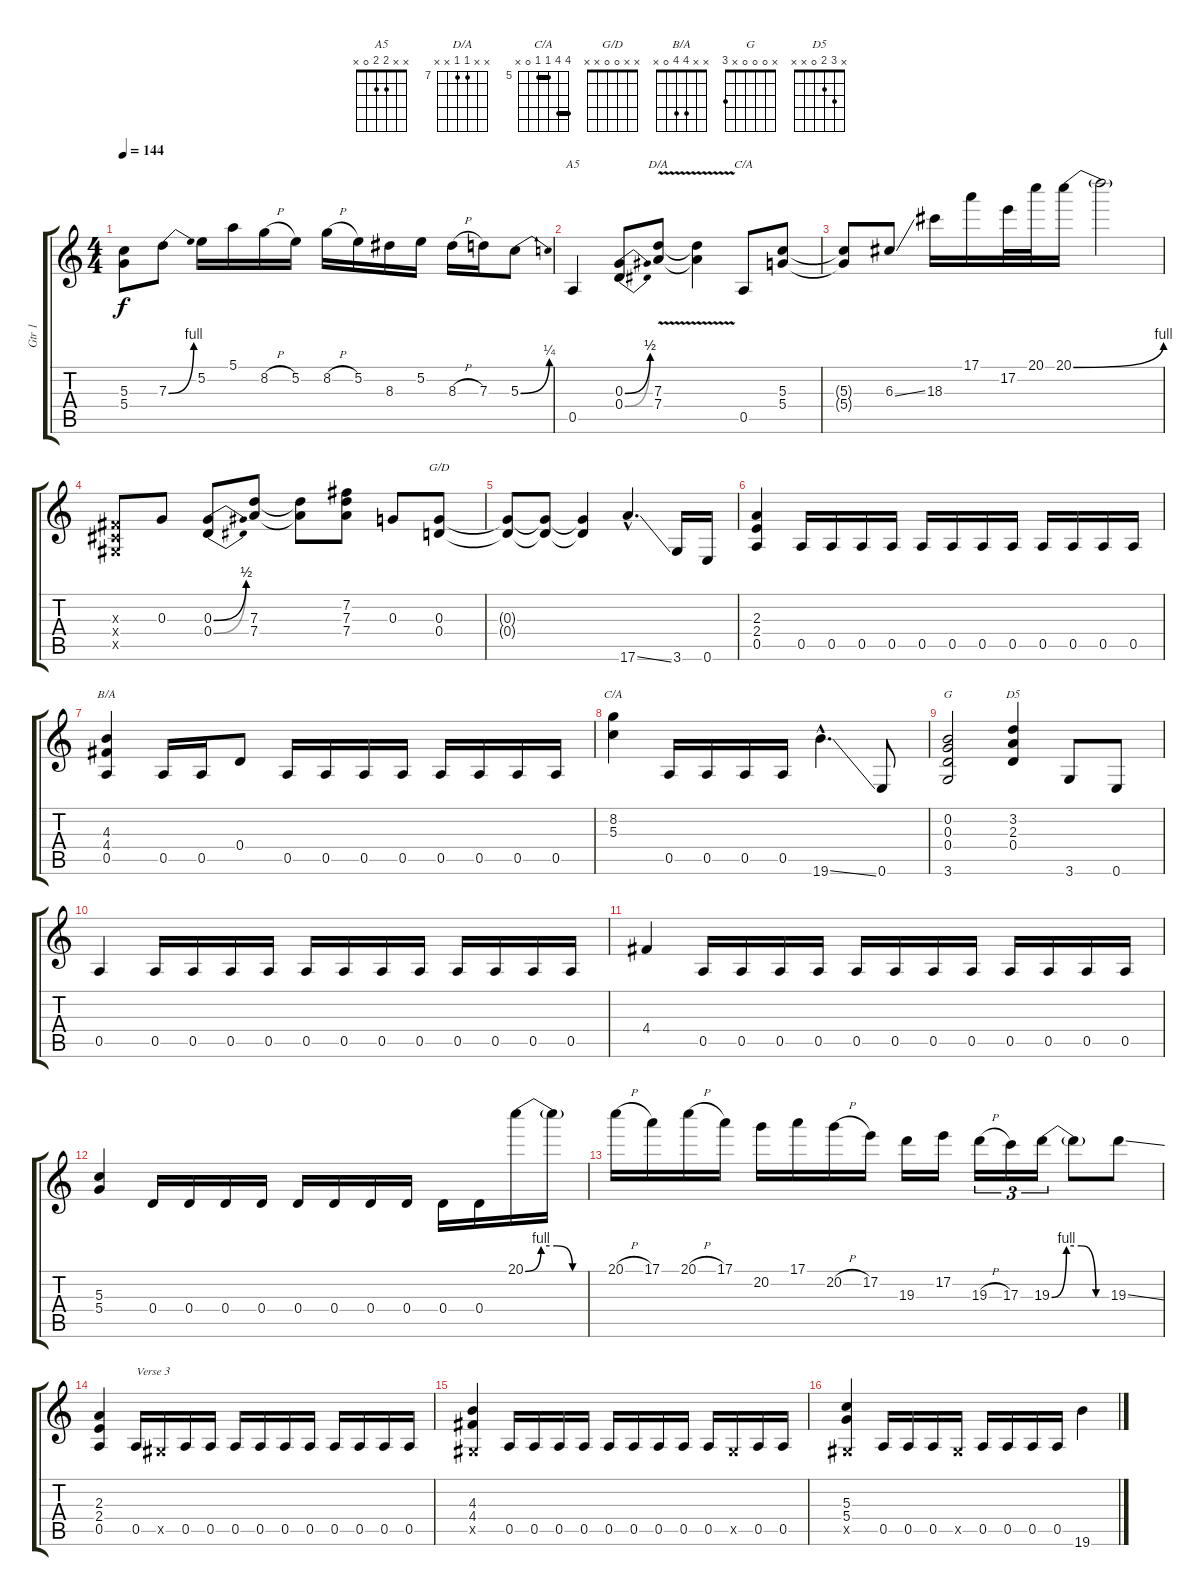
\track ("Gtr 1" "Gtr 1") {instrument overdrivenguitar}
\staff {score tabs}
\tuning (E4 B3 G3 D3 A2 E2) {hide}
\chord ("A5" x x 2 2 0 x)
\chord ("D/A" x x 7 7 x x) {firstfret 7}
\chord ("C/A" x x 5 5 0 x)
\chord ("G/D" x x 0 0 x x)
\chord ("B/A" x x 4 4 0 x)
\chord ("C/A" 8 8 5 5 0 x) {firstfret 5 barre (5 8)}
\chord ("G" x 0 0 0 x 3)
\chord ("D5" x 3 2 0 x x)
\ts (4 4)
\tempo 144
\clef g2
\ks c
(5.3 5.4).8{dy f} 7.3{be (bend 0 0 60 4)}.8 5.2.16 5.1.16 8.2{h}.16 5.2.16 8.2{h}.16 5.2.16 8.3.16 5.2.16 8.3{h}.16 7.3.16 5.3{be (bend 0 0 60 1)}.8 |
0.5.4{ch "A5"} (0.3{be (bend 0 0 60 2)} 0.4{be (bend 0 0 60 2)}).8 (7.3{v} 7.4{v}).8{ch "D/A"} (7.3{t} 7.4{t}).4 0.5.8{ch "C/A"} (5.3 5.4).8 |
(5.3{t} 5.4{t}).8 6.3{ss}.8 18.3.16 17.1.16 17.2.32 20.1.32 20.1{be (bend 0 0 60 4)}.16 20.1{t}.2 |
(-1.3{x} -1.4{x} -1.5{x}).8 0.3.8 (0.3{be (bend 0 0 60 2)} 0.4{be (bend 0 0 60 2)}).8 (7.3 7.4).8 (7.3{t} 7.4{t}).8 (7.2 7.3 7.4).8 0.3.8 (0.3 0.4).8{ch "G/D"} |
(0.3{t} 0.4{t}).8 (0.3{t} 0.4{t}).8 (0.3{t} 0.4{t}).4 17.6{ss hac}.4{d} 3.6.16 0.6.16 |
(2.3 2.4 0.5).4 0.5.16 0.5.16 0.5.16 0.5.16 0.5.16 0.5.16 0.5.16 0.5.16 0.5.16 0.5.16 0.5.16 0.5.16 |
(4.3 4.4 0.5).4{ch "B/A"} 0.5.16 0.5.16 0.4.8 0.5.16 0.5.16 0.5.16 0.5.16 0.5.16 0.5.16 0.5.16 0.5.16 |
(8.2 5.3).4{ch "C/A"} 0.5.16 0.5.16 0.5.16 0.5.16 19.6{ss hac}.4{d} 0.6.8 |
(0.2 0.3 0.4 3.6).2{ch "G"} (3.2 2.3 0.4).4{ch "D5"} 3.6.8 0.6.8 |
0.5.4 0.5.16 0.5.16 0.5.16 0.5.16 0.5.16 0.5.16 0.5.16 0.5.16 0.5.16 0.5.16 0.5.16 0.5.16 |
4.4.4 0.5.16 0.5.16 0.5.16 0.5.16 0.5.16 0.5.16 0.5.16 0.5.16 0.5.16 0.5.16 0.5.16 0.5.16 |
(5.3 5.4).4 0.4.16 0.4.16 0.4.16 0.4.16 0.4.16 0.4.16 0.4.16 0.4.16 0.4.16 0.4.16 20.1{be (custom 0 0 15 4 30 4 45 0 60 0)}.16 20.1{t}.16 |
20.1{h}.16 17.1.16 20.1{h}.16 17.1.16 20.2.16 17.1.16 20.2{h}.16 17.2.16 19.3.16 17.2.16 19.3{h}.16{tu (3 2)} 17.3.16{tu (3 2)} 19.3{be (custom 0 0 15 4 30 4 45 0 60 0)}.16{tu (3 2)} 19.3{t}.8 19.3{ss}.8 |
(2.3 2.4 0.5).4 0.5.16{txt "Verse 3"} -1.5{x}.16 0.5.16 0.5.16 0.5.16 0.5.16 0.5.16 0.5.16 0.5.16 0.5.16 0.5.16 0.5.16 |
(4.3 4.4 -1.5{x}).4 0.5.16 0.5.16 0.5.16 0.5.16 0.5.16 0.5.16 0.5.16 0.5.16 0.5.16 -1.5{x}.16 0.5.16 0.5.16 |
(5.3 5.4 -1.5{x}).4 0.5.16 0.5.16 0.5.16 -1.5{x}.16 0.5.16 0.5.16 0.5.16 0.5.16 19.6{ss}.4
